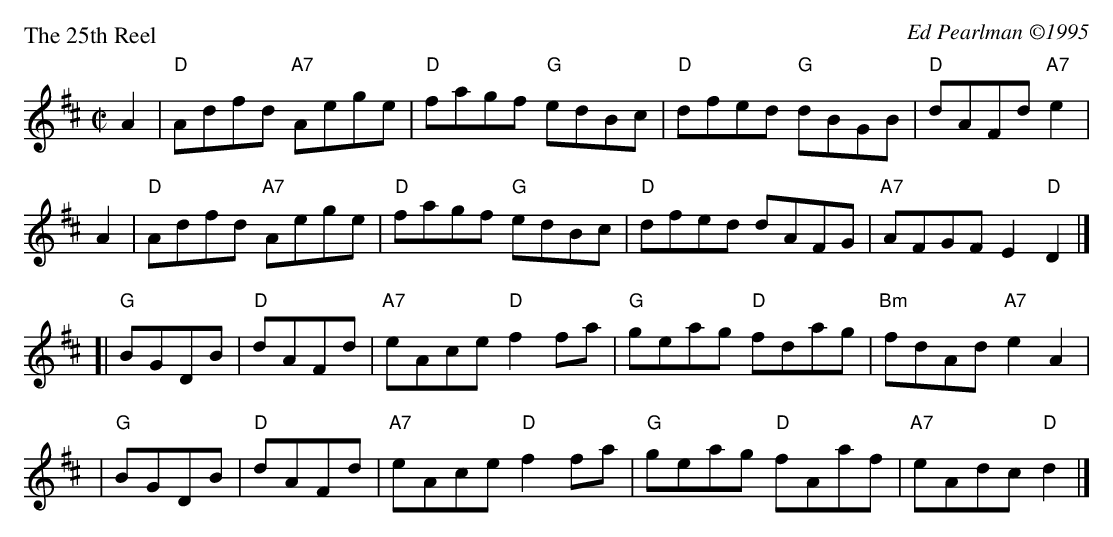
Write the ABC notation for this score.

X:1
P: The 25th Reel
C: Ed Pearlman ©1995
M: C|
L: 1/8
K: D
A2 | "D"Adfd "A7"Aege | "D"fagf "G"edBc | "D"dfed "G"dBGB | "D"dAFd "A7"e2 |
A2 | "D"Adfd "A7"Aege | "D"fagf "G"edBc | "D"dfed dAFG | "A7"AFGF E2 "D"D2|]
[|"G"BGDB | "D"dAFd | "A7"eAce "D"f2fa | "G"geag "D"fdag | "Bm"fdAd "A7"e2A2  |
| "G"BGDB | "D"dAFd | "A7"eAce "D"f2fa | "G"geag "D"fAaf | "A7"eAdc "D"d2 |]
